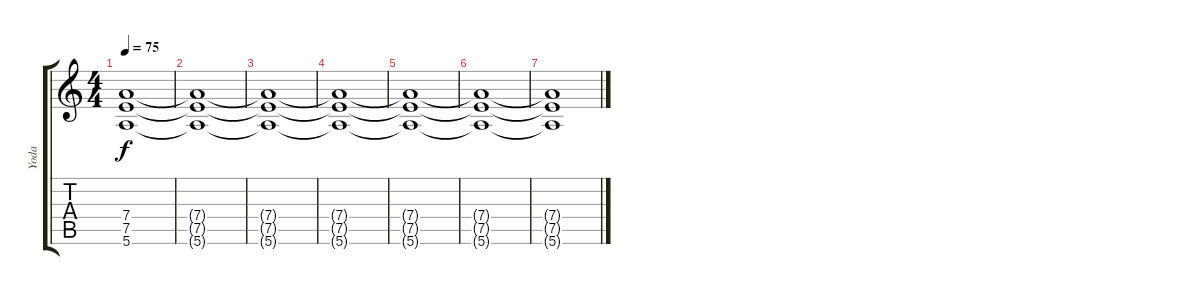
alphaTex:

\track ("Yoda" "Yoda") {instrument electricguitarjazz}
\staff {score tabs}
\tuning (E4 B3 G3 D3 A2 E2) {hide}
\ts (4 4)
\tempo 75
\clef g2
\ks c
(7.4{t} 7.5{t} 5.6{t}).1{dy f volume 8} |
(7.4{t} 7.5{t} 5.6{t}).1 |
(7.4{t} 7.5{t} 5.6{t}).1 |
(7.4{t} 7.5{t} 5.6{t}).1{volume 0} |
(7.4{t} 7.5{t} 5.6{t}).1 |
(7.4{t} 7.5{t} 5.6{t}).1 |
(7.4{t} 7.5{t} 5.6{t}).1
